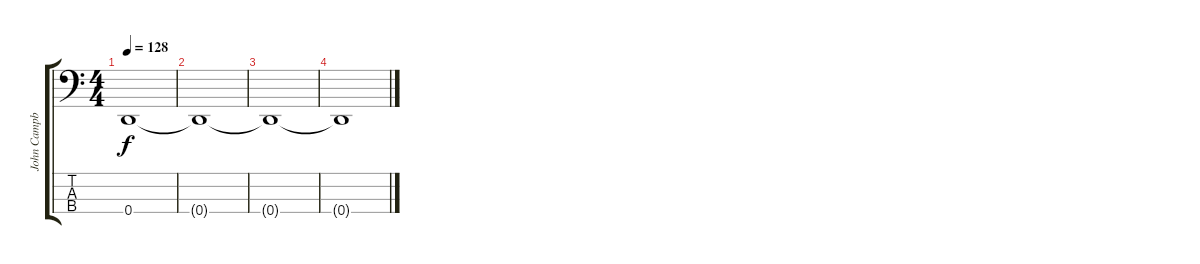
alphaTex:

\track ("John Campbell" "John Campb") {instrument electricbasspick}
\staff {score tabs}
\tuning (G2 D2 A1 D1) {hide}
\ts (4 4)
\tempo 128
\clef f4
\ks c
0.4{t}.1{dy f} |
0.4{t}.1 |
0.4{t}.1 |
0.4{t}.1
